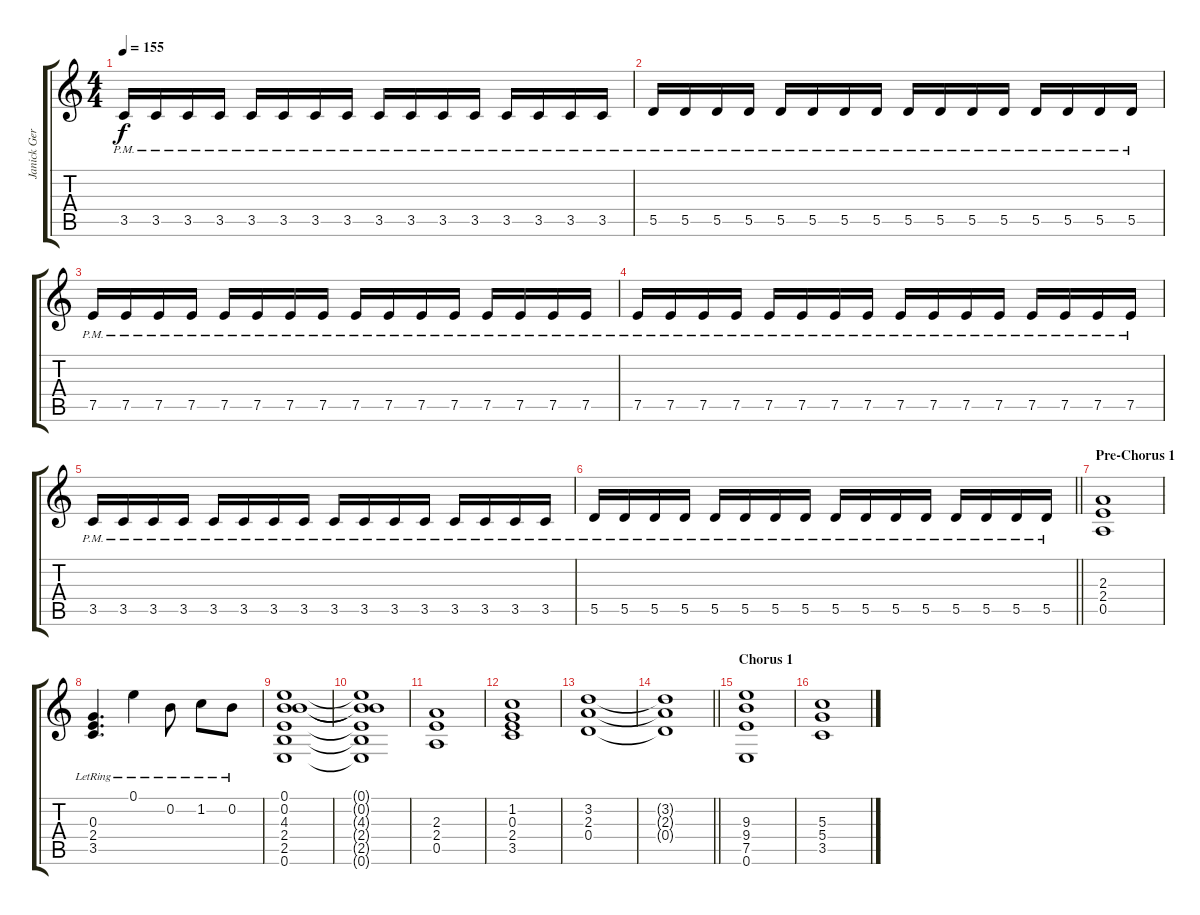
\track ("Janick Gers" "Janick Ger") {instrument overdrivenguitar}
\staff {score tabs}
\tuning (E4 B3 G3 D3 A2 E2) {hide}
\ts (4 4)
\tempo 155
\clef g2
\ks c
3.5{pm}.16{dy f} 3.5{pm}.16 3.5{pm}.16 3.5{pm}.16 3.5{pm}.16 3.5{pm}.16 3.5{pm}.16 3.5{pm}.16 3.5{pm}.16 3.5{pm}.16 3.5{pm}.16 3.5{pm}.16 3.5{pm}.16 3.5{pm}.16 3.5{pm}.16 3.5{pm}.16 |
5.5{pm}.16 5.5{pm}.16 5.5{pm}.16 5.5{pm}.16 5.5{pm}.16 5.5{pm}.16 5.5{pm}.16 5.5{pm}.16 5.5{pm}.16 5.5{pm}.16 5.5{pm}.16 5.5{pm}.16 5.5{pm}.16 5.5{pm}.16 5.5{pm}.16 5.5{pm}.16 |
7.5{pm}.16 7.5{pm}.16 7.5{pm}.16 7.5{pm}.16 7.5{pm}.16 7.5{pm}.16 7.5{pm}.16 7.5{pm}.16 7.5{pm}.16 7.5{pm}.16 7.5{pm}.16 7.5{pm}.16 7.5{pm}.16 7.5{pm}.16 7.5{pm}.16 7.5{pm}.16 |
7.5{pm}.16 7.5{pm}.16 7.5{pm}.16 7.5{pm}.16 7.5{pm}.16 7.5{pm}.16 7.5{pm}.16 7.5{pm}.16 7.5{pm}.16 7.5{pm}.16 7.5{pm}.16 7.5{pm}.16 7.5{pm}.16 7.5{pm}.16 7.5{pm}.16 7.5{pm}.16 |
3.5{pm}.16 3.5{pm}.16 3.5{pm}.16 3.5{pm}.16 3.5{pm}.16 3.5{pm}.16 3.5{pm}.16 3.5{pm}.16 3.5{pm}.16 3.5{pm}.16 3.5{pm}.16 3.5{pm}.16 3.5{pm}.16 3.5{pm}.16 3.5{pm}.16 3.5{pm}.16 |
\barLineRight lightlight
5.5{pm}.16 5.5{pm}.16 5.5{pm}.16 5.5{pm}.16 5.5{pm}.16 5.5{pm}.16 5.5{pm}.16 5.5{pm}.16 5.5{pm}.16 5.5{pm}.16 5.5{pm}.16 5.5{pm}.16 5.5{pm}.16 5.5{pm}.16 5.5{pm}.16 5.5{pm}.16 |
\section ("" "Pre-Chorus 1")
(2.3 2.4 0.5).1 |
(0.3{lr} 2.4{lr} 3.5{lr}).4{d} 0.1{lr}.4 0.2{lr}.8 1.2{lr}.8 0.2{lr}.8 |
(0.1 0.2 4.3 2.4 2.5 0.6).1 |
(0.1{t} 0.2{t} 4.3{t} 2.4{t} 2.5{t} 0.6{t}).1 |
(2.3 2.4 0.5).1 |
(1.2 0.3 2.4 3.5).1 |
(3.2 2.3 0.4).1 |
\barLineRight lightlight
(3.2{t} 2.3{t} 0.4{t}).1 |
\section ("" "Chorus 1")
(9.3 9.4 7.5 0.6).1 |
(5.3 5.4 3.5).1
